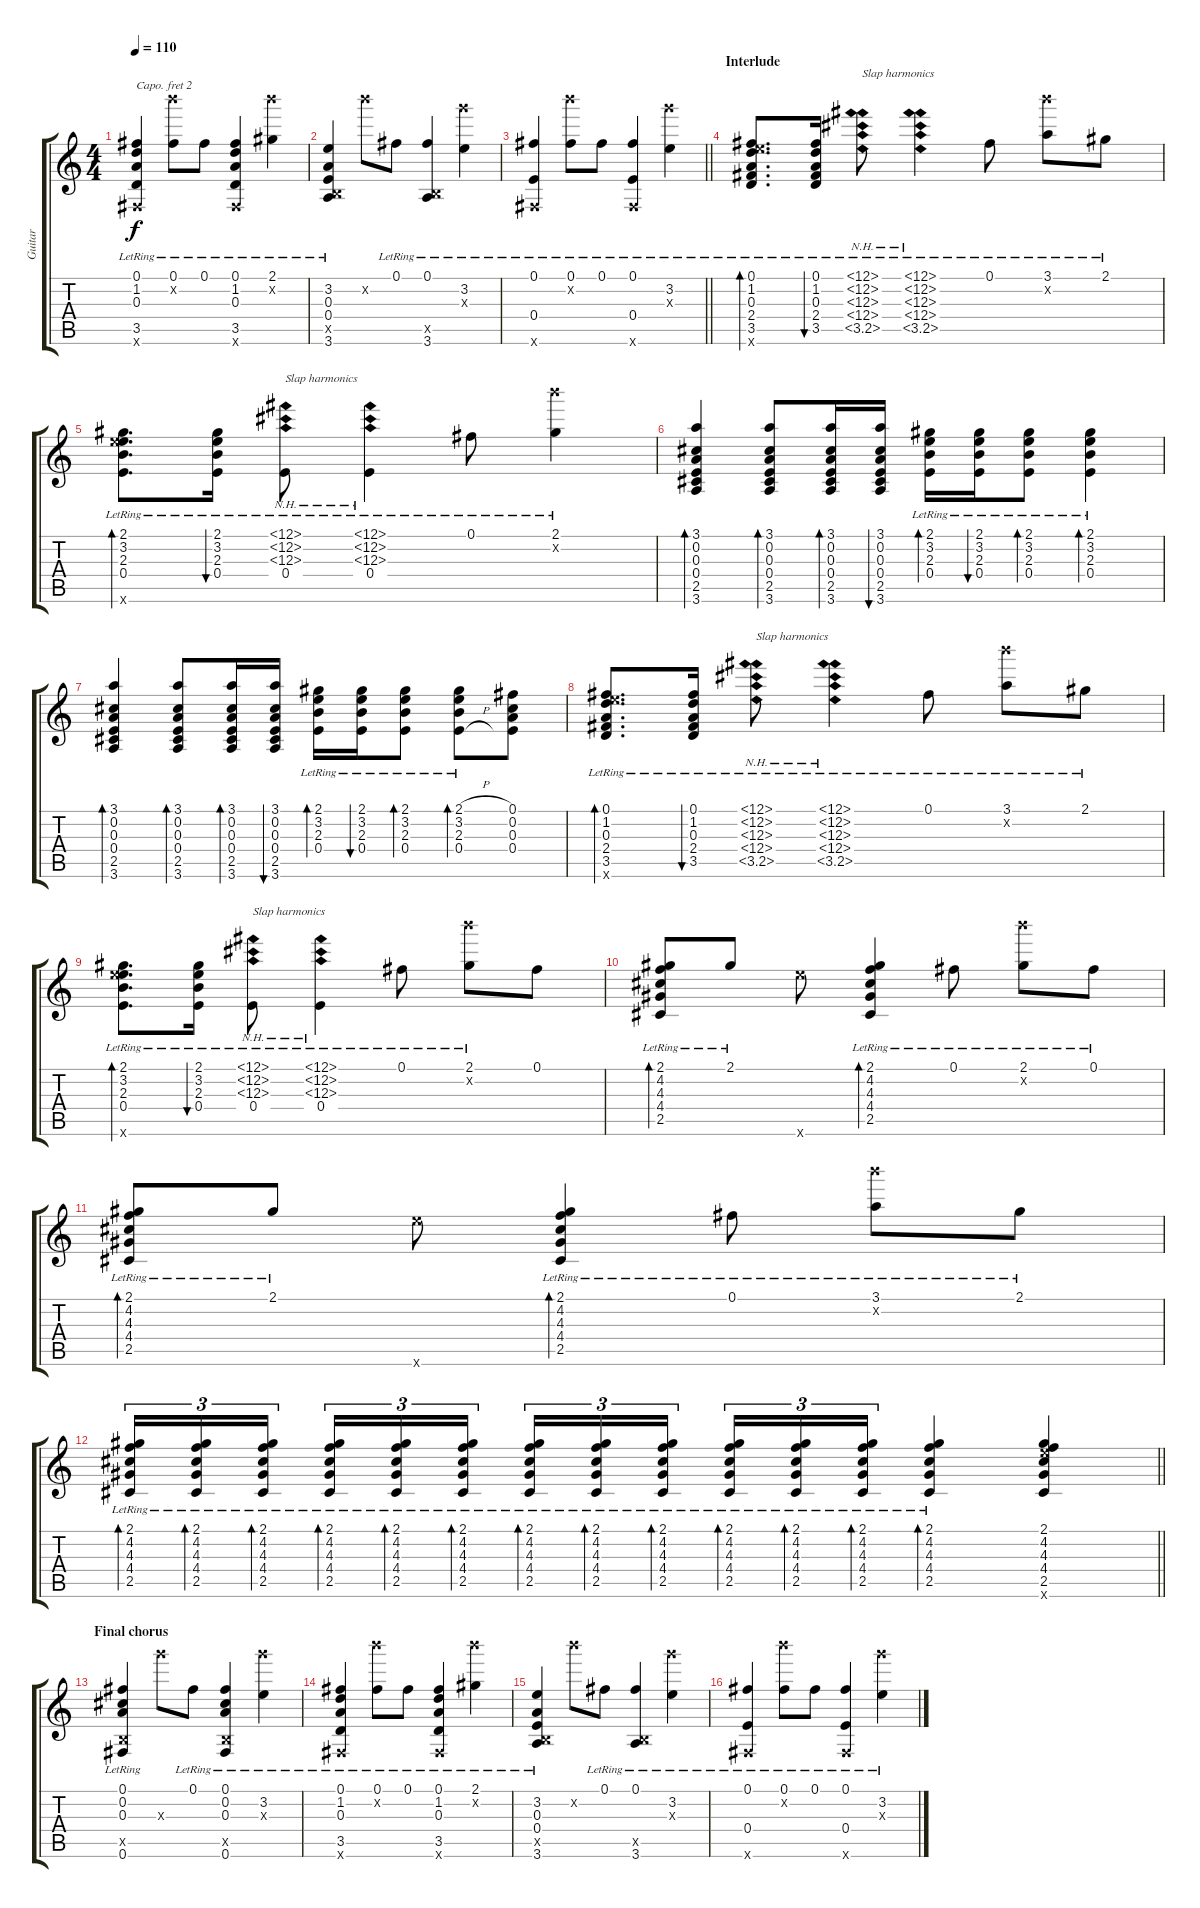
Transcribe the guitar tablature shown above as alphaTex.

\track ("Guitar" "Guitar") {instrument acousticguitarsteel}
\staff {score tabs}
\capo 2
\tuning (E4 B3 G3 D3 A2 E2) {hide}
\ts (4 4)
\tempo 110
\clef g2
\ks c
(0.1{lr} 1.2{lr} 0.3{lr} 3.5{lr} 0.6{x}).4{dy f} (0.1{lr} 22.2{x}).8 0.1{lr}.8 (0.1{lr} 1.2{lr} 0.3{lr} 3.5{lr} 0.6{x}).4 (2.1{lr} 22.2{x}).4 |
(3.2{lr} 0.3{lr} 0.4{lr} 0.5{x} 3.6{lr}).4 22.2{x}.8 0.1{lr}.8 (0.1{lr} 0.5{x} 3.6{lr}).4 (3.2{lr} 22.3{x}).4 |
\barLineRight lightlight
(0.1{lr} 0.4{lr} 0.6{x}).4 (0.1{lr} 22.2{x}).8 0.1{lr}.8 (0.1{lr} 0.4{lr} 0.6{x}).4 (3.2{lr} 22.3{x}).4 |
\section ("" "Interlude")
(0.1{lr} 1.2{lr} 0.3{lr} 2.4{lr} 3.5{lr} 22.6{x}).8{d bd 30} (0.1{lr} 1.2{lr} 0.3{lr} 2.4{lr} 3.5{lr}).16{bu 30} (12.1{nh lr} 12.2{nh lr} 12.3{nh lr} 12.4{nh lr} 3.5{nh lr}).8{txt "Slap harmonics"} (12.1{nh lr} 12.2{nh lr} 12.3{nh lr} 12.4{nh lr} 3.5{nh lr}).4 0.1{lr}.8 (3.1{lr} 22.2{x}).8 2.1{lr}.8 |
(2.1{lr} 3.2{lr} 2.3{lr} 0.4{lr} 22.6{x}).8{d bd 30} (2.1{lr} 3.2{lr} 2.3{lr} 0.4{lr}).16{bu 30} (12.1{nh lr} 12.2{nh lr} 12.3{nh lr} 0.4{lr}).8{txt "Slap harmonics"} (12.1{nh lr} 12.2{nh lr} 12.3{nh lr} 0.4{lr}).4 0.1{lr}.8 (2.1{lr} 22.2{x}).4 |
(3.1 0.2 0.3 0.4 2.5 3.6).4{bd 30} (3.1 0.2 0.3 0.4 2.5 3.6).8{bd 30} (3.1 0.2 0.3 0.4 2.5 3.6).16{bd 30} (3.1 0.2 0.3 0.4 2.5 3.6).16{bu 30} (2.1{lr} 3.2{lr} 2.3{lr} 0.4{lr}).16{bd 30} (2.1{lr} 3.2{lr} 2.3{lr} 0.4{lr}).16{bu 30} (2.1{lr} 3.2{lr} 2.3{lr} 0.4{lr}).8{bd 30} (2.1{lr} 3.2{lr} 2.3{lr} 0.4{lr}).4{bd 30} |
(3.1 0.2 0.3 0.4 2.5 3.6).4{bd 30} (3.1 0.2 0.3 0.4 2.5 3.6).8{bd 30} (3.1 0.2 0.3 0.4 2.5 3.6).16{bd 30} (3.1 0.2 0.3 0.4 2.5 3.6).16{bu 30} (2.1{lr} 3.2{lr} 2.3{lr} 0.4{lr}).16{bd 30} (2.1{lr} 3.2{lr} 2.3{lr} 0.4{lr}).16{bu 30} (2.1{lr} 3.2{lr} 2.3{lr} 0.4{lr}).8{bd 30} (2.1{h lr} 3.2{h lr} 2.3{h lr} 0.4{h lr}).8{bd 30} (0.1 0.2 0.3 0.4).8 |
(0.1{lr} 1.2{lr} 0.3{lr} 2.4{lr} 3.5{lr} 22.6{x}).8{d bd 30} (0.1{lr} 1.2{lr} 0.3{lr} 2.4{lr} 3.5{lr}).16{bu 30} (12.1{nh lr} 12.2{nh lr} 12.3{nh lr} 12.4{nh lr} 3.5{nh lr}).8{txt "Slap harmonics"} (12.1{nh lr} 12.2{nh lr} 12.3{nh lr} 12.4{nh lr} 3.5{nh lr}).4 0.1{lr}.8 (3.1{lr} 22.2{x}).8 2.1{lr}.8 |
(2.1{lr} 3.2{lr} 2.3{lr} 0.4{lr} 22.6{x}).8{d bd 30} (2.1{lr} 3.2{lr} 2.3{lr} 0.4{lr}).16{bu 30} (12.1{nh lr} 12.2{nh lr} 12.3{nh lr} 0.4{lr}).8{txt "Slap harmonics"} (12.1{nh lr} 12.2{nh lr} 12.3{nh lr} 0.4{lr}).4 0.1{lr}.8 (2.1{lr} 22.2{x}).8 0.1.8 |
(2.1{lr} 4.2{lr} 4.3{lr} 4.4{lr} 2.5{lr}).8{bd 30} 2.1{lr}.8 22.6{x}.8 (2.1{lr} 4.2{lr} 4.3{lr} 4.4{lr} 2.5{lr}).4{bd 30} 0.1{lr}.8 (2.1{lr} 22.2{x}).8 0.1{lr}.8 |
(2.1{lr} 4.2{lr} 4.3{lr} 4.4{lr} 2.5{lr}).8{bd 30} 2.1{lr}.8 22.6{x}.8 (2.1{lr} 4.2{lr} 4.3{lr} 4.4{lr} 2.5{lr}).4{bd 30} 0.1{lr}.8 (3.1{lr} 22.2{x}).8 2.1{lr}.8 |
\barLineRight lightlight
(2.1{lr} 4.2{lr} 4.3{lr} 4.4{lr} 2.5{lr}).16{tu (3 2) bd 30} (2.1{lr} 4.2{lr} 4.3{lr} 4.4{lr} 2.5{lr}).16{tu (3 2) bd 30} (2.1{lr} 4.2{lr} 4.3{lr} 4.4{lr} 2.5{lr}).16{tu (3 2) bd 30 beam splitsecondary} (2.1{lr} 4.2{lr} 4.3{lr} 4.4{lr} 2.5{lr}).16{tu (3 2) bd 30} (2.1{lr} 4.2{lr} 4.3{lr} 4.4{lr} 2.5{lr}).16{tu (3 2) bd 30} (2.1{lr} 4.2{lr} 4.3{lr} 4.4{lr} 2.5{lr}).16{tu (3 2) bd 30} (2.1{lr} 4.2{lr} 4.3{lr} 4.4{lr} 2.5{lr}).16{tu (3 2) bd 30} (2.1{lr} 4.2{lr} 4.3{lr} 4.4{lr} 2.5{lr}).16{tu (3 2) bd 30} (2.1{lr} 4.2{lr} 4.3{lr} 4.4{lr} 2.5{lr}).16{tu (3 2) bd 30 beam splitsecondary} (2.1{lr} 4.2{lr} 4.3{lr} 4.4{lr} 2.5{lr}).16{tu (3 2) bd 30} (2.1{lr} 4.2{lr} 4.3{lr} 4.4{lr} 2.5{lr}).16{tu (3 2) bd 30} (2.1{lr} 4.2{lr} 4.3{lr} 4.4{lr} 2.5{lr}).16{tu (3 2) bd 30} (2.1{lr} 4.2{lr} 4.3{lr} 4.4{lr} 2.5{lr}).4{bd 30} (2.1 4.2 4.3 4.4 2.5 22.6{x}).4 |
\section ("" "Final chorus")
(0.1{lr} 0.2{lr} 0.3{lr} 0.5{x} 0.6{lr}).4 22.3{x}.8 0.1{lr}.8 (0.1{lr} 0.2{lr} 0.3{lr} 0.5{x} 0.6{lr}).4 (3.2{lr} 22.3{x}).4 |
(0.1{lr} 1.2{lr} 0.3{lr} 3.5{lr} 0.6{x}).4 (0.1{lr} 22.2{x}).8 0.1{lr}.8 (0.1{lr} 1.2{lr} 0.3{lr} 3.5{lr} 0.6{x}).4 (2.1{lr} 22.2{x}).4 |
(3.2{lr} 0.3{lr} 0.4{lr} 0.5{x} 3.6{lr}).4 22.2{x}.8 0.1{lr}.8 (0.1{lr} 0.5{x} 3.6{lr}).4 (3.2{lr} 22.3{x}).4 |
(0.1{lr} 0.4{lr} 0.6{x}).4 (0.1{lr} 22.2{x}).8 0.1{lr}.8 (0.1{lr} 0.4{lr} 0.6{x}).4 (3.2{lr} 22.3{x}).4
